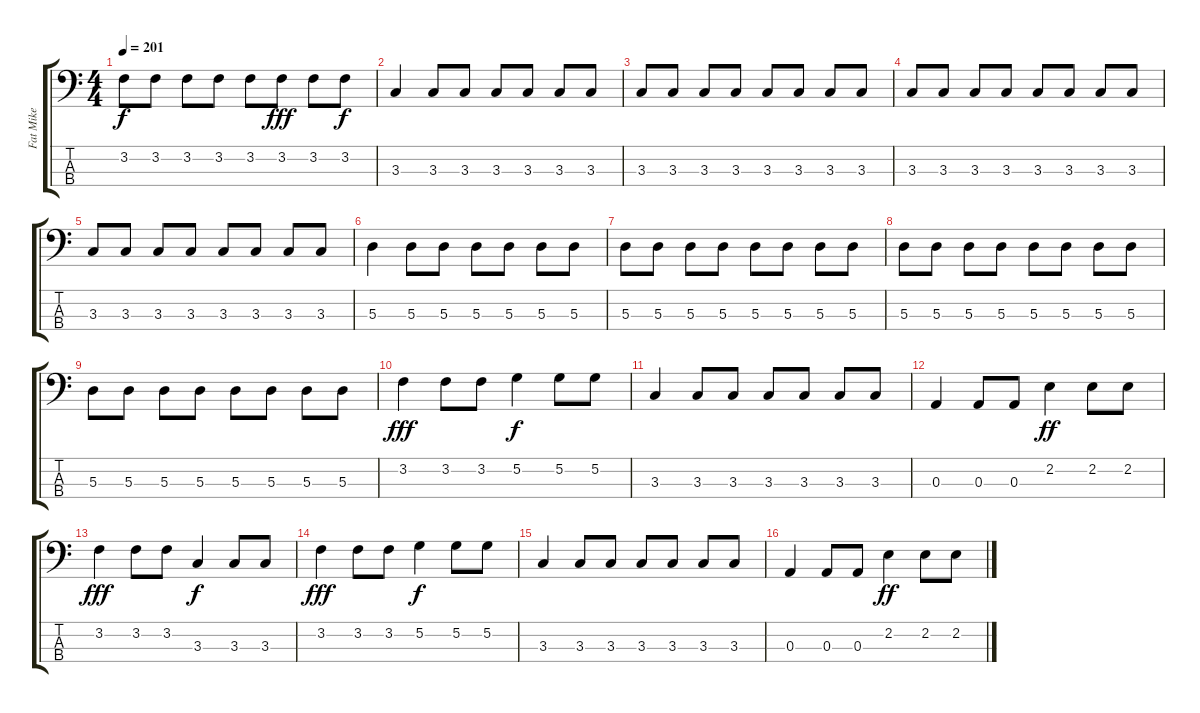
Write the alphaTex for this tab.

\track ("Fat Mike " "Fat Mike ") {instrument electricbasspick}
\staff {score tabs}
\tuning (G2 D2 A1 E1) {hide}
\ts (4 4)
\tempo 201
\clef f4
\ks c
3.2.8{dy f} 3.2.8 3.2.8 3.2.8 3.2.8 3.2.8{dy fff} 3.2.8 3.2.8{dy f} |
3.3.4 3.3.8 3.3.8 3.3.8 3.3.8 3.3.8 3.3.8 |
3.3.8 3.3.8 3.3.8 3.3.8 3.3.8 3.3.8 3.3.8 3.3.8 |
3.3.8 3.3.8 3.3.8 3.3.8 3.3.8 3.3.8 3.3.8 3.3.8 |
3.3.8 3.3.8 3.3.8 3.3.8 3.3.8 3.3.8 3.3.8 3.3.8 |
5.3.4 5.3.8 5.3.8 5.3.8 5.3.8 5.3.8 5.3.8 |
5.3.8 5.3.8 5.3.8 5.3.8 5.3.8 5.3.8 5.3.8 5.3.8 |
5.3.8 5.3.8 5.3.8 5.3.8 5.3.8 5.3.8 5.3.8 5.3.8 |
5.3.8 5.3.8 5.3.8 5.3.8 5.3.8 5.3.8 5.3.8 5.3.8 |
3.2.4{dy fff} 3.2.8 3.2.8 5.2.4{dy f} 5.2.8 5.2.8 |
3.3.4 3.3.8 3.3.8 3.3.8 3.3.8 3.3.8 3.3.8 |
0.3.4 0.3.8 0.3.8 2.2.4{dy ff} 2.2.8 2.2.8 |
3.2.4{dy fff} 3.2.8 3.2.8 3.3.4{dy f} 3.3.8 3.3.8 |
3.2.4{dy fff} 3.2.8 3.2.8 5.2.4{dy f} 5.2.8 5.2.8 |
3.3.4 3.3.8 3.3.8 3.3.8 3.3.8 3.3.8 3.3.8 |
0.3.4 0.3.8 0.3.8 2.2.4{dy ff} 2.2.8 2.2.8
